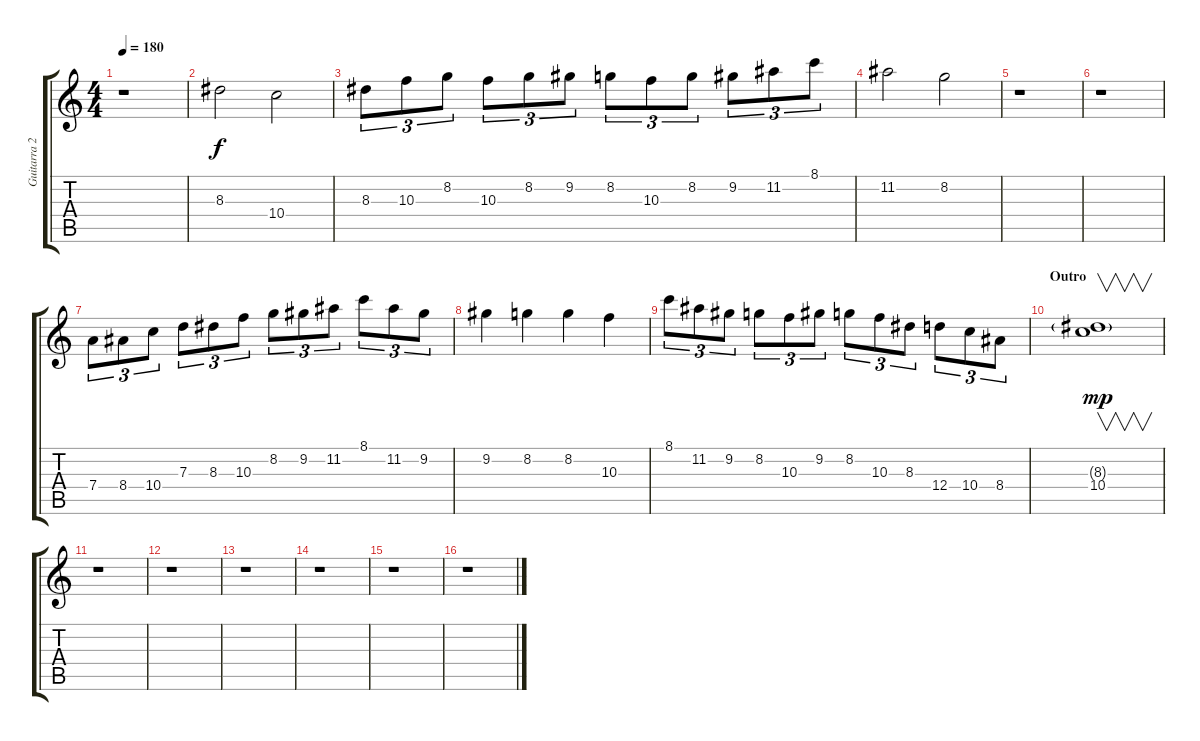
\track ("Guitarra 2 (Lider 2)" "Guitarra 2") {instrument overdrivenguitar}
\staff {score tabs}
\tuning (E4 B3 G3 D3 A2 E2) {hide}
\ts (4 4)
\tempo 180
\clef g2
\ks c
r.1{dy f} |
8.3.2 10.4.2 |
8.3.8{tu (3 2)} 10.3.8{tu (3 2)} 8.2.8{tu (3 2)} 10.3.8{tu (3 2)} 8.2.8{tu (3 2)} 9.2.8{tu (3 2)} 8.2.8{tu (3 2)} 10.3.8{tu (3 2)} 8.2.8{tu (3 2)} 9.2.8{tu (3 2)} 11.2.8{tu (3 2)} 8.1.8{tu (3 2)} |
11.2.2 8.2.2 |
r.1 |
r.1 |
7.4.8{tu (3 2)} 8.4.8{tu (3 2)} 10.4.8{tu (3 2)} 7.3.8{tu (3 2)} 8.3.8{tu (3 2)} 10.3.8{tu (3 2)} 8.2.8{tu (3 2)} 9.2.8{tu (3 2)} 11.2.8{tu (3 2)} 8.1.8{tu (3 2)} 11.2.8{tu (3 2)} 9.2.8{tu (3 2)} |
9.2.4 8.2.4 8.2.4 10.3.4 |
8.1.8{tu (3 2)} 11.2.8{tu (3 2)} 9.2.8{tu (3 2)} 8.2.8{tu (3 2)} 10.3.8{tu (3 2)} 9.2.8{tu (3 2)} 8.2.8{tu (3 2)} 10.3.8{tu (3 2)} 8.3.8{tu (3 2)} 12.4.8{tu (3 2)} 10.4.8{tu (3 2)} 8.4.8{tu (3 2)} |
\section ("" "Outro")
(8.3{g} 10.4).1{v dy mp} |
r.1 |
r.1 |
r.1 |
r.1 |
r.1 |
r.1
